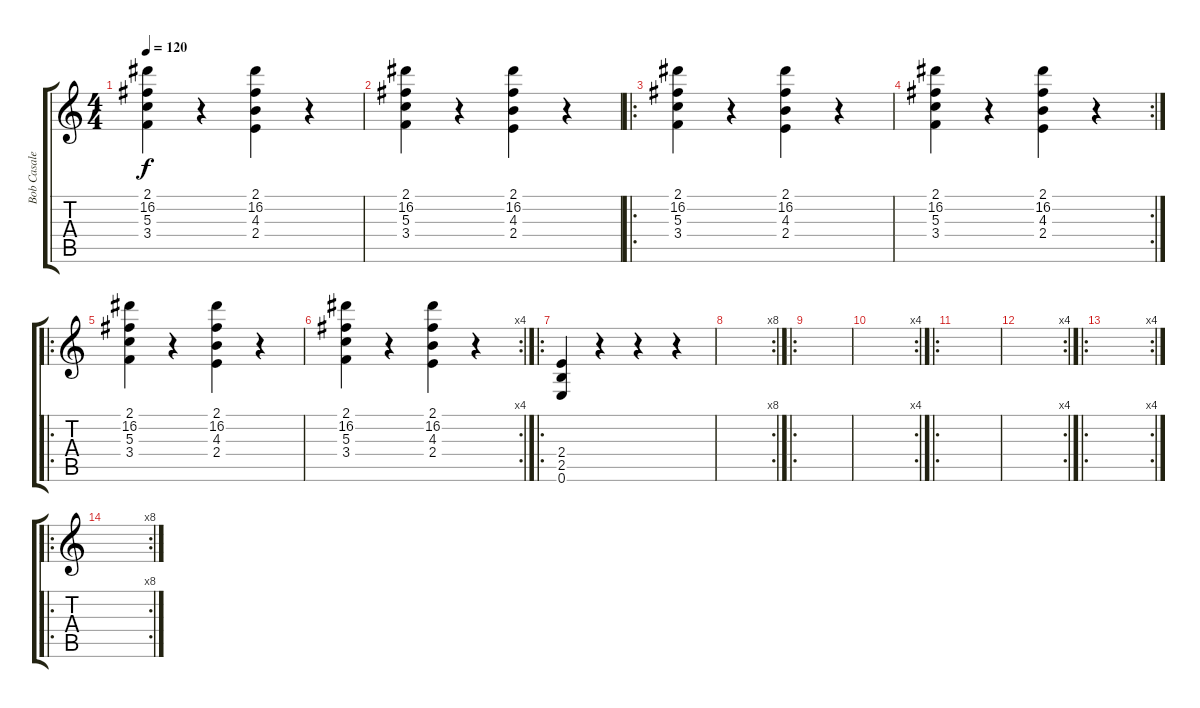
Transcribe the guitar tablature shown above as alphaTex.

\track ("Bob Casale" "Bob Casale") {instrument guitarharmonics}
\staff {score tabs}
\tuning (E4 B3 G3 D3 A2 E2) {hide}
\ts (4 4)
\tempo 120
\clef g2
\ks c
(2.1 16.2 5.3 3.4).4{dy f instrument guitarharmonics} r.4 (2.1 16.2 4.3 2.4).4 r.4 |
(2.1 16.2 5.3 3.4).4 r.4 (2.1 16.2 4.3 2.4).4 r.4 |
\ro
(2.1 16.2 5.3 3.4).4 r.4 (2.1 16.2 4.3 2.4).4 r.4 |
\rc 2
(2.1 16.2 5.3 3.4).4 r.4 (2.1 16.2 4.3 2.4).4 r.4 |
\ro
(2.1 16.2 5.3 3.4).4 r.4 (2.1 16.2 4.3 2.4).4 r.4 |
\rc 4
(2.1 16.2 5.3 3.4).4 r.4 (2.1 16.2 4.3 2.4).4 r.4 |
\ro
(2.4 2.5 0.6).4 r.4 r.4 r.4 |
\rc 8
|
\ro
|
\rc 4
|
\ro
|
\rc 4
|
\ro
\rc 4
|
\ro
\rc 8
